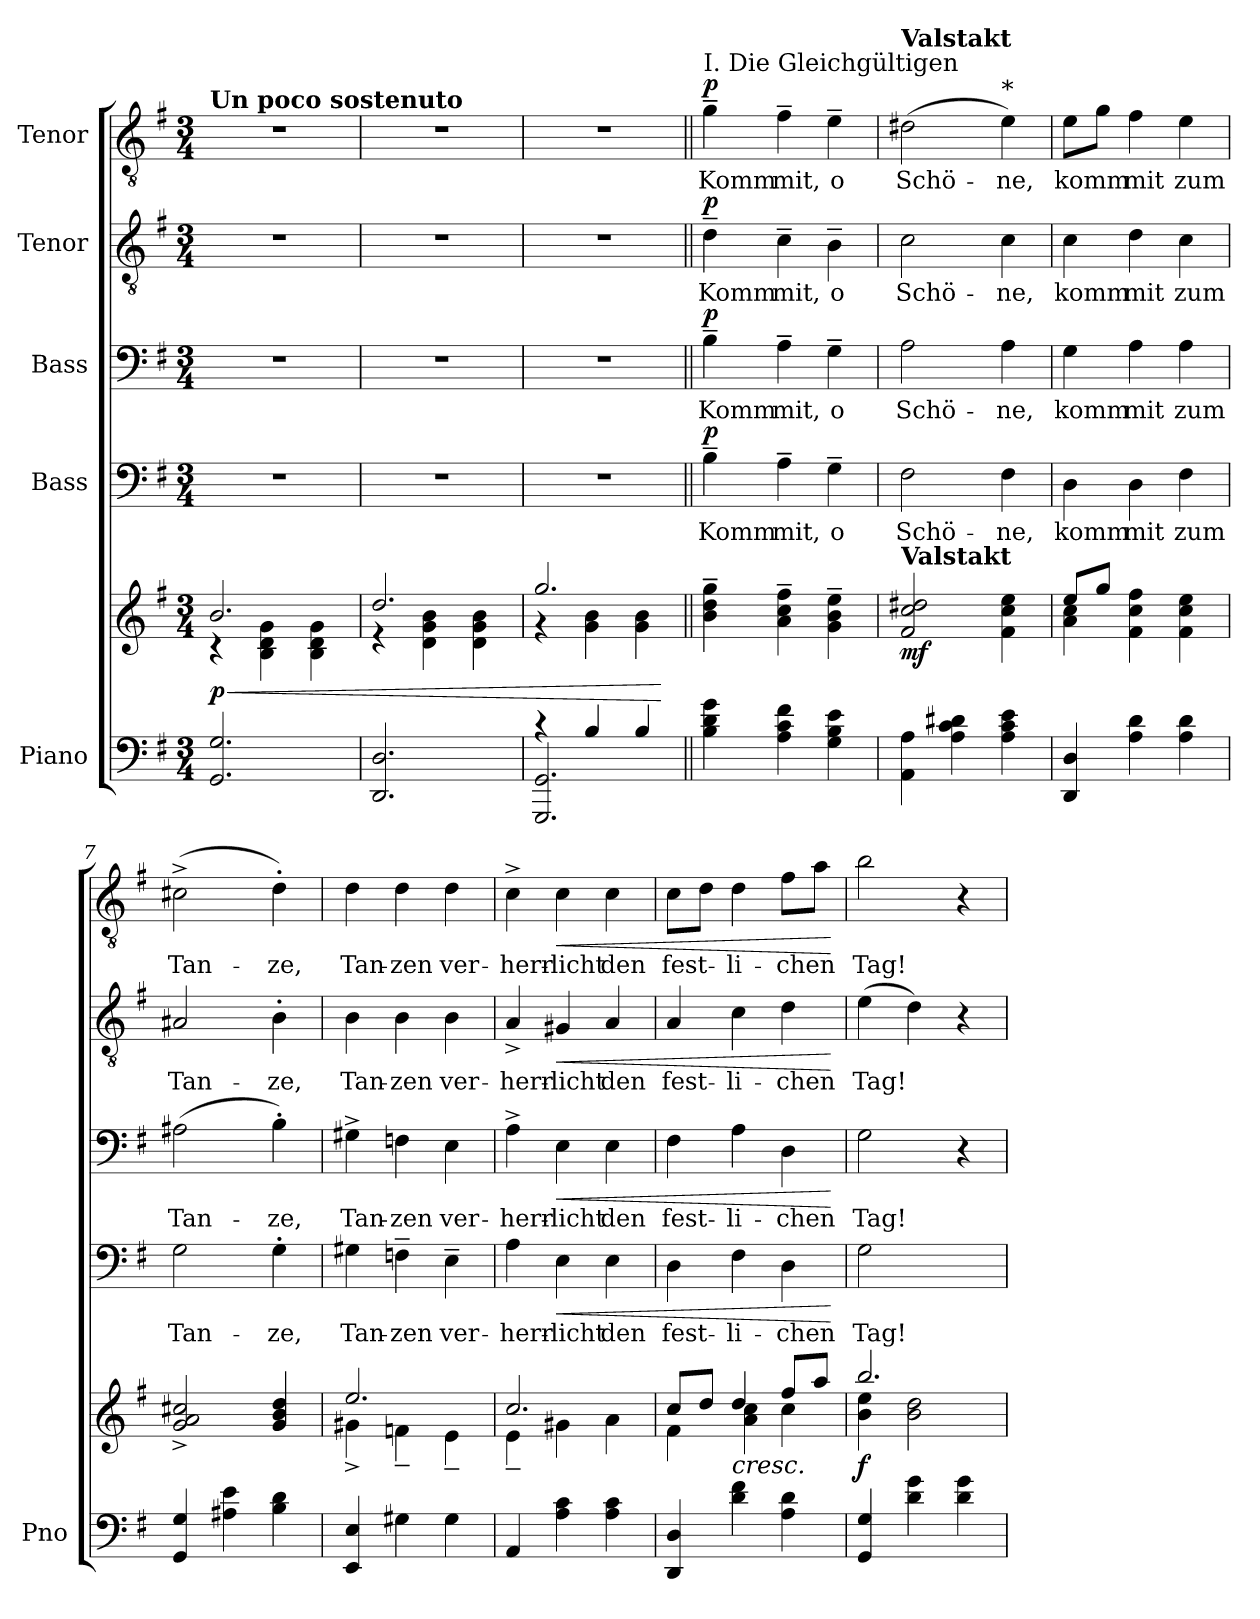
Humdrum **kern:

**kern	**kern	**dynam	**kern	**text	**dynam	**kern	**text	**dynam	**kern	**text	**dynam	**kern	**text	**dynam
*part5	*part5	*part5	*part4	*part4	*part4	*part3	*part3	*part3	*part2	*part2	*part2	*part1	*part1	*part1
*staff6	*staff5	*staff5/6	*staff4	*staff4	*staff4	*staff3	*staff3	*staff3	*staff2	*staff2	*staff2	*staff1	*staff1	*staff1
*I"Piano	*	*	*I"Bass	*	*	*I"Bass	*	*	*I"Tenor	*	*	*I"Tenor	*	*
*I'Pno	*	*	*	*	*	*	*	*	*	*	*	*	*	*
*clefF4	*clefG2	*	*clefF4	*	*	*clefF4	*	*	*clefGv2	*	*	*clefGv2	*	*
*k[f#]	*k[f#]	*	*k[f#]	*	*	*k[f#]	*	*	*k[f#]	*	*	*k[f#]	*	*
*M3/4	*M3/4	*	*M3/4	*	*	*M3/4	*	*	*M3/4	*	*	*M3/4	*	*
=1	=1	=1	=1	=1	=1	=1	=1	=1	=1	=1	=1	=1	=1	=1
!	!	!	!	!	!	!	!	!	!	!	!	!LO:TX:a:B:t=Un poco sostenuto	!	!
!	!	!LO:HP:b	!	!	!	!	!	!	!	!	!	!	!	!
*	*^	*	*	*	*	*	*	*	*	*	*	*	*	*
!	!	!	!LO:DY:n=1:b	!	!	!	!	!	!	!	!	!	!	!	!
2.GG/ 2.G/	2.b/	4r	< p	2.r	.	.	2.r	.	.	2.r	.	.	2.r	.	.
.	.	4B\ 4d\ 4g\	.	.	.	.	.	.	.	.	.	.	.	.	.
.	.	4B\ 4d\ 4g\	.	.	.	.	.	.	.	.	.	.	.	.	.
=2	=2	=2	=2	=2	=2	=2	=2	=2	=2	=2	=2	=2	=2	=2	=2
2.DD/ 2.D/	2.dd/	4r	.	2.r	.	.	2.r	.	.	2.r	.	.	2.r	.	.
.	.	4d\ 4g\ 4b\	.	.	.	.	.	.	.	.	.	.	.	.	.
.	.	4d\ 4g\ 4b\	.	.	.	.	.	.	.	.	.	.	.	.	.
=3	=3	=3	=3	=3	=3	=3	=3	=3	=3	=3	=3	=3	=3	=3	=3
*^	*	*	*	*	*	*	*	*	*	*	*	*	*	*	*
4r	2.GGG/ 2.GG/	2.gg/	4r	.	2.r	.	.	2.r	.	.	2.r	.	.	2.r	.	.
4B/	.	.	4g\ 4b\	.	.	.	.	.	.	.	.	.	.	.	.	.
4B/	.	.	4g\ 4b\	.	.	.	.	.	.	.	.	.	.	.	.	.
*v	*v	*	*	*	*	*	*	*	*	*	*	*	*	*	*	*
*	*v	*v	*	*	*	*	*	*	*	*	*	*	*	*	*
.	.	[	.	.	.	.	.	.	.	.	.	.	.	.
=4||	=4||	=4||	=4||	=4||	=4||	=4||	=4||	=4||	=4||	=4||	=4||	=4||	=4||	=4||
!	!	!	!	!	!	!	!	!	!	!	!	!LO:TX:a:t=I. Die Gleichgültigen	!	!
!	!	!LO:DY:a	!	!	!	!	!	!	!	!	!	!	!	!
!	!	!LO:DY:n=1:a	!	!	!LO:DY:a	!	!	!LO:DY:a	!	!	!LO:DY:a	!	!	!LO:DY:a
4B\ 4d\ 4g\	4b\~< 4dd\~< 4gg\~<	mp other-dynamics	4B~\	Komm	p	4B~\	Komm	p	4d~\	Komm	p	4g~\	Komm	p
4A\ 4c\ 4f#\	4a\~< 4cc\~< 4ff#\~<	.	4A~\	mit,	.	4A~\	mit,	.	4c~\	mit,	.	4f#~\	mit,	.
4G\ 4B\ 4e\	4g\~< 4b\~< 4ee\~<	.	4G~\	o	.	4G~\	o	.	4B~\	o	.	4e~\	o	.
=5	=5	=5	=5	=5	=5	=5	=5	=5	=5	=5	=5	=5	=5	=5
!	!	!	!	!	!	!	!	!	!	!	!	!LO:TX:a:B:t=Valstakt	!	!
!	!LO:TX:a:B:t=Valstakt	!	!	!	!	!	!	!	!	!	!	!	!	!
!	!	!LO:DY:b	!	!	!	!	!	!	!	!	!	!	!	!
4AA\ 4A\	2f#/ 2cc/ 2dd#X/	mf	2F#\	Schö-	.	2A\	Schö-	.	2c\	Schö-	.	(2d#X\	Schö-	.
4A\ 4c\ 4d#X\	.	.	.	.	.	.	.	.	.	.	.	.	.	.
!	!	!	!	!	!	!	!	!	!	!	!	!LO:TX:a:t=*	!	!
4A\ 4c\ 4e\	4f#\ 4cc\ 4ee\	.	4F#\	-ne,	.	4A\	-ne,	.	4c\	-ne,	.	4e\)	-ne,	.
=6	=6	=6	=6	=6	=6	=6	=6	=6	=6	=6	=6	=6	=6	=6
*	*^	*	*	*	*	*	*	*	*	*	*	*	*	*
4DD/ 4D/	8ee/L	4a\ 4cc\	.	4D\	komm	.	4G\	komm	.	4c\	komm	.	8e\L	komm	.
.	8gg/J	.	.	.	.	.	.	.	.	.	.	.	8g\J	.	.
4A\ 4d\	4f#\ 4cc\ 4ff#\	2ryy	.	4D\	mit	.	4A\	mit	.	4d\	mit	.	4f#\	mit	.
4A\ 4d\	4f#\ 4cc\ 4ee\	.	.	4F#\	zum	.	4A\	zum	.	4c\	zum	.	4e\	zum	.
*	*v	*v	*	*	*	*	*	*	*	*	*	*	*	*	*
=7	=7	=7	=7	=7	=7	=7	=7	=7	=7	=7	=7	=7	=7	=7
4GG/ 4G/	2g/^ 2a/^ 2cc#X/^	.	2G\	Tan-	.	(2A#X\	Tan-	.	2A#X/	Tan-	.	(2c#X^\	Tan-	.
4A#X\ 4e\	.	.	.	.	.	.	.	.	.	.	.	.	.	.
4B\ 4d\	4g/ 4b/ 4dd/	.	4G'\	-ze,	.	4B'\)	-ze,	.	4B'\	-ze,	.	4d'\)	-ze,	.
=8	=8	=8	=8	=8	=8	=8	=8	=8	=8	=8	=8	=8	=8	=8
*	*^	*	*	*	*	*	*	*	*	*	*	*	*	*
4EE/ 4E/	2.ee/	4g#X^\	.	4G#X\	Tan-	.	4G#X^<\	Tan-	.	4B\	Tan-	.	4d\	Tan-	.
4G#X\	.	4fn~\	.	4Fn~\	-zen	.	4Fn\	-zen	.	4B\	-zen	.	4d\	-zen	.
4G#\	.	4e~\	.	4E~\	ver-	.	4E\	ver-	.	4B\	ver-	.	4d\	ver-	.
=9	=9	=9	=9	=9	=9	=9	=9	=9	=9	=9	=9	=9	=9	=9	=9
4AA/	2.cc/	4e~\	.	4A\	-herr-	.	4A^\	-herr-	.	4A^>/	-herr-	.	4c^\	-herr-	.
!	!	!	!	!	!	!LO:HP:b	!	!	!LO:HP:b	!	!	!LO:HP:b	!	!	!LO:HP:b
4A\ 4c\	.	4g#X\	.	4E\	-licht	<	4E\	-licht	<	4G#X/	-licht	<	4c\	-licht	<
4A\ 4c\	.	4a\	.	4E\	den	.	4E\	den	.	4A/	den	.	4c\	den	.
=10	=10	=10	=10	=10	=10	=10	=10	=10	=10	=10	=10	=10	=10	=10	=10
4DD/ 4D/	8cc/L	4f#\	.	4D\	fest-	.	4F#\	fest-	.	4A/	fest-	.	8c\L	fest-	.
.	8dd/J	.	.	.	.	.	.	.	.	.	.	.	8d\J	.	.
!	!	!	!LO:HP:b	!	!	!	!	!	!	!	!	!	!	!	!
4d\ 4f#\	4dd/	4a\ 4cc\	<	4F#\	-li-	.	4A\	-li-	.	4c\	-li-	.	4d\	-li-	.
4A\ 4d\	8ff#/L	4cc\	.	4D\	-chen	.	4D\	-chen	.	4d\	-chen	.	8f#\L	-chen	.
.	8aa/J	.	.	.	.	.	.	.	.	.	.	.	8a\J	.	.
*	*v	*v	*	*	*	*	*	*	*	*	*	*	*	*	*
.	.	.	.	.	[	.	.	[	.	.	[	.	.	[
=11	=11	=11	=11	=11	=11	=11	=11	=11	=11	=11	=11	=11	=11	=11
*	*^	*	*	*	*	*	*	*	*	*	*	*	*	*
!	!	!	!LO:DY:b	!	!	!	!	!	!	!	!	!	!	!	!
4GG/ 4G/	2.bb/	4b\ 4ee\	f	2G\	Tag!	.	2G\	Tag!	.	(4e\	Tag!	.	2b\	Tag!	.
4d\ 4g\	.	2b\ 2dd\	[	.	.	.	.	.	.	4d\)	.	.	.	.	.
4d\ 4g\	.	.	.	4ryy	.	.	4r	.	.	4r	.	.	4r	.	.
*	*v	*v	*	*	*	*	*	*	*	*	*	*	*	*	*
=	=	=	=	=	=	=	=	=	=	=	=	=	=	=
*-	*-	*-	*-	*-	*-	*-	*-	*-	*-	*-	*-	*-	*-	*-
